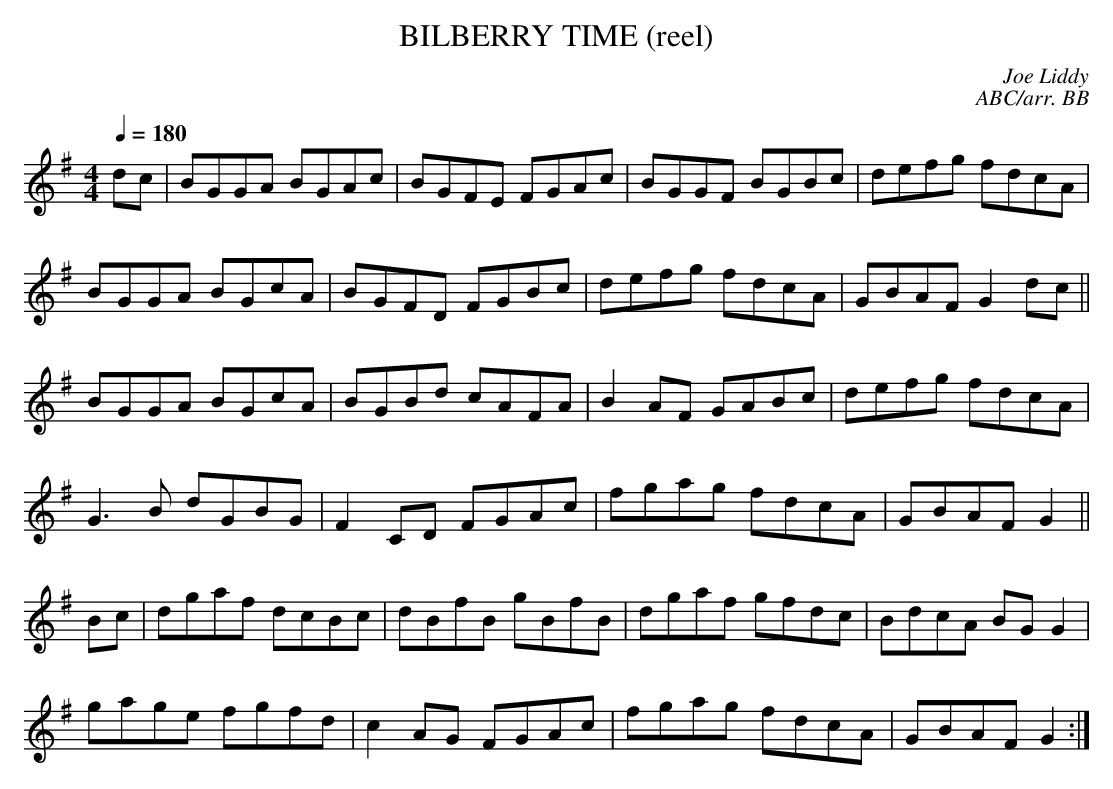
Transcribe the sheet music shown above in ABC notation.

X:1
T:BILBERRY TIME (reel)
C:Joe Liddy
C:ABC/arr. BB
Q:1/4=180
L:1/8
M:4/4
K:G
dc|BGGA BGAc|BGFE FGAc|BGGF BGBc|defg fdcA |
BGGA BGcA|BGFD FGBc|defg fdcA|GBAF G2 dc ||
BGGA BGcA|BGBd cAFA|B2AF GABc|defg fdcA |
G3B dGBG|F2 CD FGAc|fgag fdcA|GBAF G2 ||
Bc|dgaf dcBc|dBfB gBfB|dgaf gfdc|BdcA BG G2 |
gage fgfd|c2 AG FGAc|fgag fdcA|GBAF G2 :|
